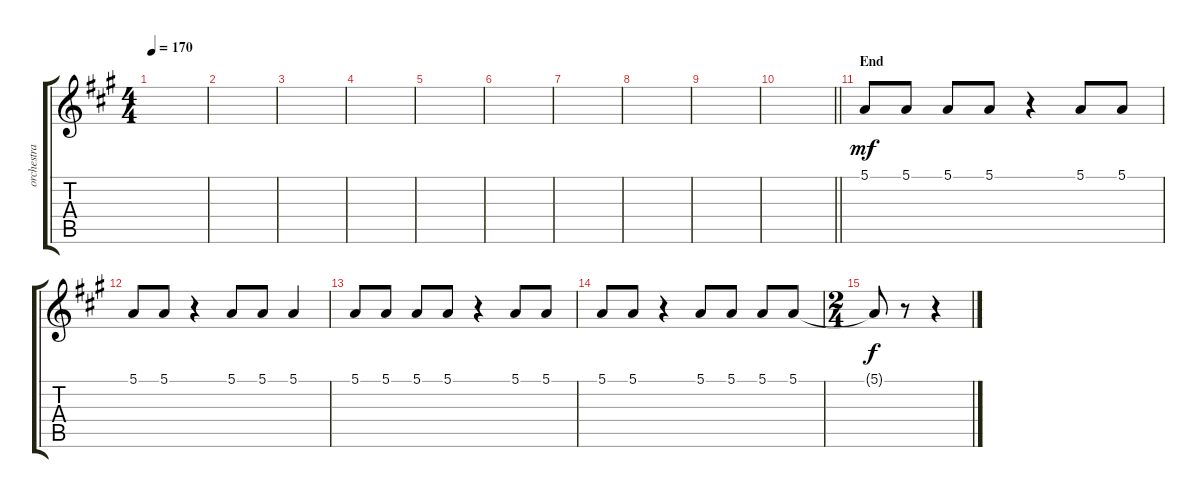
\track ("orchestra hit" "orchestra ") {instrument orchestrahit}
\staff {score tabs}
\tuning (E4 B3 G3 D3 A2 E2) {hide}
\ts (4 4)
\tempo 170
\clef g2
\ks a
|
|
|
|
|
|
|
|
|
\barLineRight lightlight
|
\section ("" "End")
5.1.8{dy mf} 5.1.8 5.1.8 5.1.8 r.4 5.1.8 5.1.8 |
5.1.8 5.1.8 r.4 5.1.8 5.1.8 5.1.4 |
5.1.8 5.1.8 5.1.8 5.1.8 r.4 5.1.8 5.1.8 |
5.1.8 5.1.8 r.4 5.1.8 5.1.8 5.1.8 5.1.8 |
\ts (2 4)
5.1{t}.8{dy f} r.8 r.4
